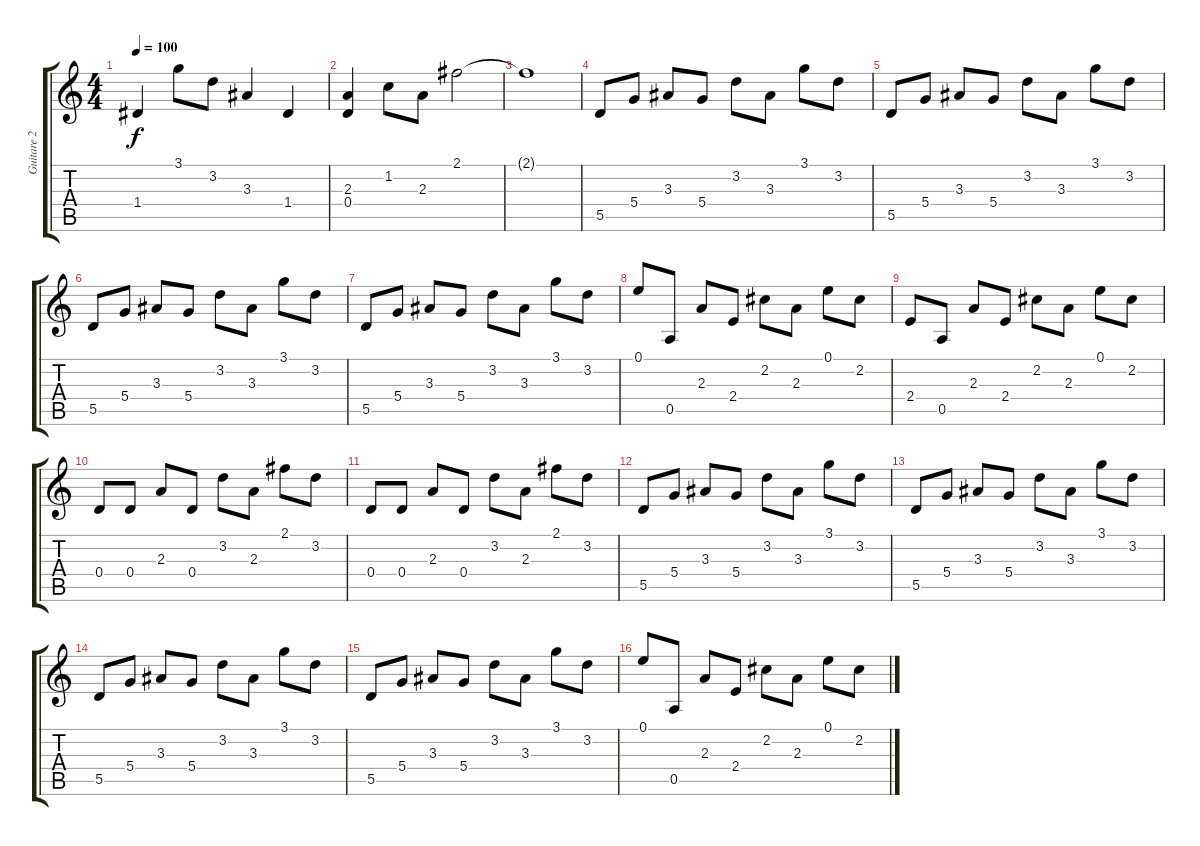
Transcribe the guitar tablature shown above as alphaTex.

\track ("Guitare 2" "Guitare 2") {instrument electricguitarjazz}
\staff {score tabs}
\tuning (E4 B3 G3 D3 A2 E2) {hide}
\ts (4 4)
\tempo 100
\clef g2
\ks c
1.4.4{dy f} 3.1.8 3.2.8 3.3.4 1.4.4 |
(2.3 0.4).4 1.2.8 2.3.8 2.1.2 |
2.1{t}.1 |
5.5.8 5.4.8 3.3.8 5.4.8 3.2.8 3.3.8 3.1.8 3.2.8 |
5.5.8 5.4.8 3.3.8 5.4.8 3.2.8 3.3.8 3.1.8 3.2.8 |
5.5.8 5.4.8 3.3.8 5.4.8 3.2.8 3.3.8 3.1.8 3.2.8 |
5.5.8 5.4.8 3.3.8 5.4.8 3.2.8 3.3.8 3.1.8 3.2.8 |
0.1.8 0.5.8 2.3.8 2.4.8 2.2.8 2.3.8 0.1.8 2.2.8 |
2.4.8 0.5.8 2.3.8 2.4.8 2.2.8 2.3.8 0.1.8 2.2.8 |
0.4.8 0.4.8 2.3.8 0.4.8 3.2.8 2.3.8 2.1.8 3.2.8 |
0.4.8 0.4.8 2.3.8 0.4.8 3.2.8 2.3.8 2.1.8 3.2.8 |
5.5.8 5.4.8 3.3.8 5.4.8 3.2.8 3.3.8 3.1.8 3.2.8 |
5.5.8 5.4.8 3.3.8 5.4.8 3.2.8 3.3.8 3.1.8 3.2.8 |
5.5.8 5.4.8 3.3.8 5.4.8 3.2.8 3.3.8 3.1.8 3.2.8 |
5.5.8 5.4.8 3.3.8 5.4.8 3.2.8 3.3.8 3.1.8 3.2.8 |
0.1.8 0.5.8 2.3.8 2.4.8 2.2.8 2.3.8 0.1.8 2.2.8
